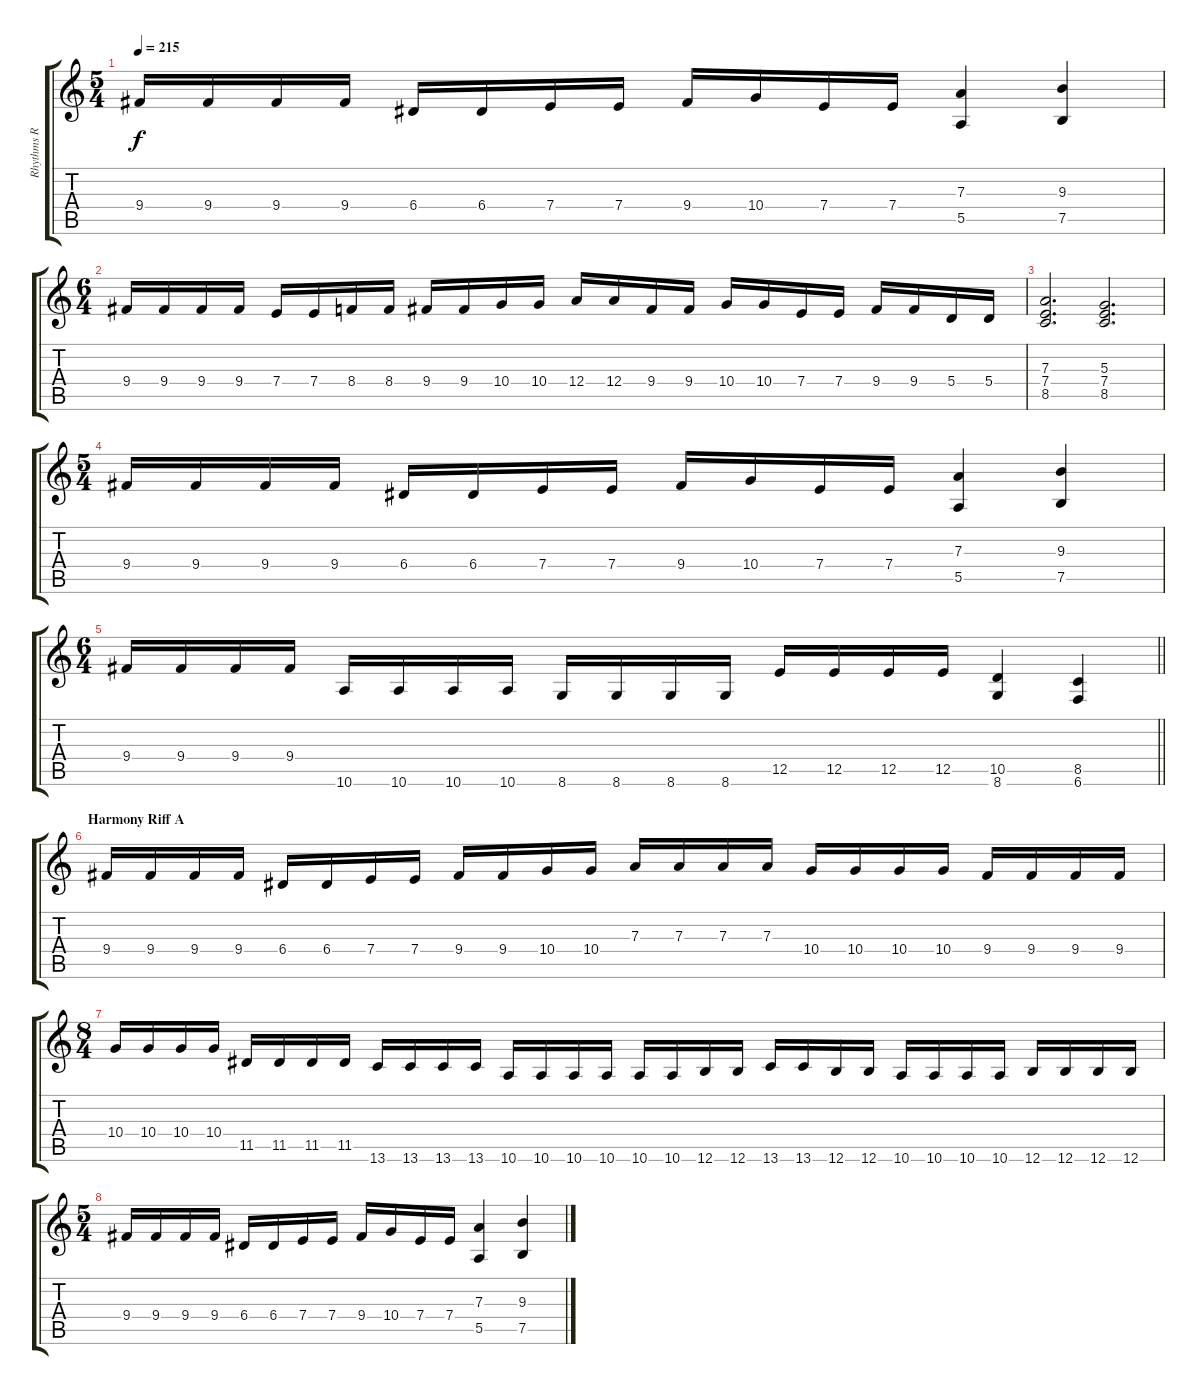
\track ("Rhythms R" "Rhythms R") {instrument distortionguitar}
\staff {score tabs}
\tuning (B3 Gb3 D3 A2 E2 B1) {hide}
\ts (5 4)
\tempo 215
\clef g2
\ks c
9.4.16{dy f} 9.4.16 9.4.16 9.4.16 6.4.16 6.4.16 7.4.16 7.4.16 9.4.16 10.4.16 7.4.16 7.4.16 (7.3 5.5).4 (9.3 7.5).4 |
\ts (6 4)
9.4.16 9.4.16 9.4.16 9.4.16 7.4.16 7.4.16 8.4.16 8.4.16 9.4.16 9.4.16 10.4.16 10.4.16 12.4.16 12.4.16 9.4.16 9.4.16 10.4.16 10.4.16 7.4.16 7.4.16 9.4.16 9.4.16 5.4.16 5.4.16 |
(7.3 7.4 8.5).2{d} (5.3 7.4 8.5).2{d} |
\ts (5 4)
9.4.16 9.4.16 9.4.16 9.4.16 6.4.16 6.4.16 7.4.16 7.4.16 9.4.16 10.4.16 7.4.16 7.4.16 (7.3 5.5).4 (9.3 7.5).4 |
\ts (6 4)
\barLineRight lightlight
9.4.16 9.4.16 9.4.16 9.4.16 10.6.16 10.6.16 10.6.16 10.6.16 8.6.16 8.6.16 8.6.16 8.6.16 12.5.16 12.5.16 12.5.16 12.5.16 (10.5 8.6).4 (8.5 6.6).4 |
\section ("" "Harmony Riff A")
9.4.16 9.4.16 9.4.16 9.4.16 6.4.16 6.4.16 7.4.16 7.4.16 9.4.16 9.4.16 10.4.16 10.4.16 7.3.16 7.3.16 7.3.16 7.3.16 10.4.16 10.4.16 10.4.16 10.4.16 9.4.16 9.4.16 9.4.16 9.4.16 |
\ts (8 4)
10.4.16 10.4.16 10.4.16 10.4.16 11.5.16 11.5.16 11.5.16 11.5.16 13.6.16 13.6.16 13.6.16 13.6.16 10.6.16 10.6.16 10.6.16 10.6.16 10.6.16 10.6.16 12.6.16 12.6.16 13.6.16 13.6.16 12.6.16 12.6.16 10.6.16 10.6.16 10.6.16 10.6.16 12.6.16 12.6.16 12.6.16 12.6.16 |
\ts (5 4)
9.4.16 9.4.16 9.4.16 9.4.16 6.4.16 6.4.16 7.4.16 7.4.16 9.4.16 10.4.16 7.4.16 7.4.16 (7.3 5.5).4 (9.3 7.5).4
